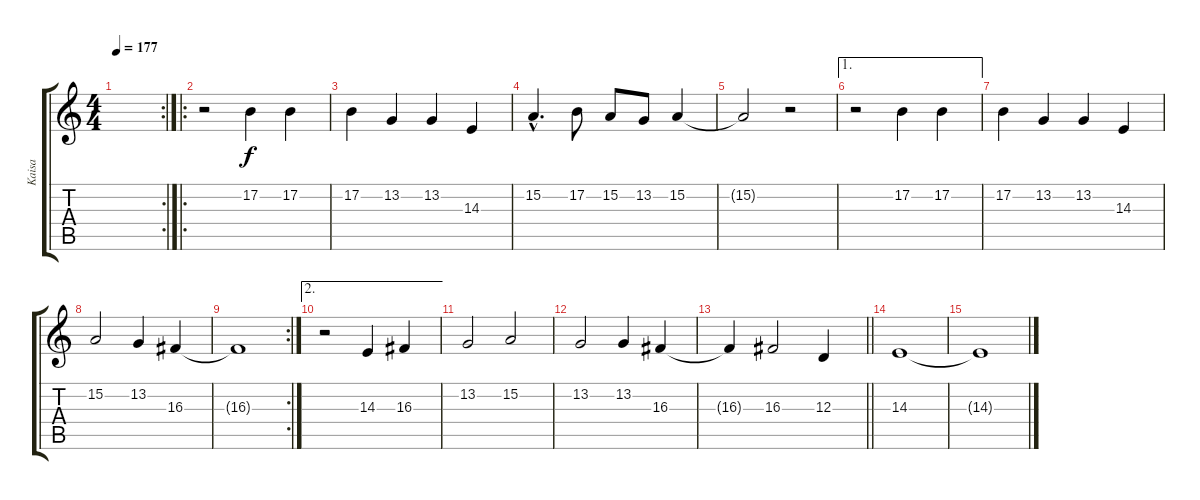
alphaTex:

\track ("Kaisa" "Kaisa") {instrument cello}
\staff {score tabs}
\tuning (B3 Gb3 D3 A2 E2 B1) {hide}
\rc 2
\ts (4 4)
\tempo 177
\clef g2
\ks c
|
\ro
r.2 17.2.4 17.2.4 |
17.2.4 13.2.4 13.2.4 14.3.4 |
15.2{hac}.4{d} 17.2.8 15.2.8 13.2.8 15.2.4 |
15.2{t}.2 r.2 |
\ae 1
r.2 17.2.4 17.2.4 |
17.2.4 13.2.4 13.2.4 14.3.4 |
15.2.2 13.2.4 16.3.4 |
\rc 2
16.3{t}.1 |
\ae 2
r.2 14.3.4 16.3.4 |
13.2.2 15.2.2 |
13.2.2 13.2.4 16.3.4 |
\barLineRight lightlight
16.3{t}.4 16.3.2 12.3.4 |
14.3.1 |
14.3{t}.1
